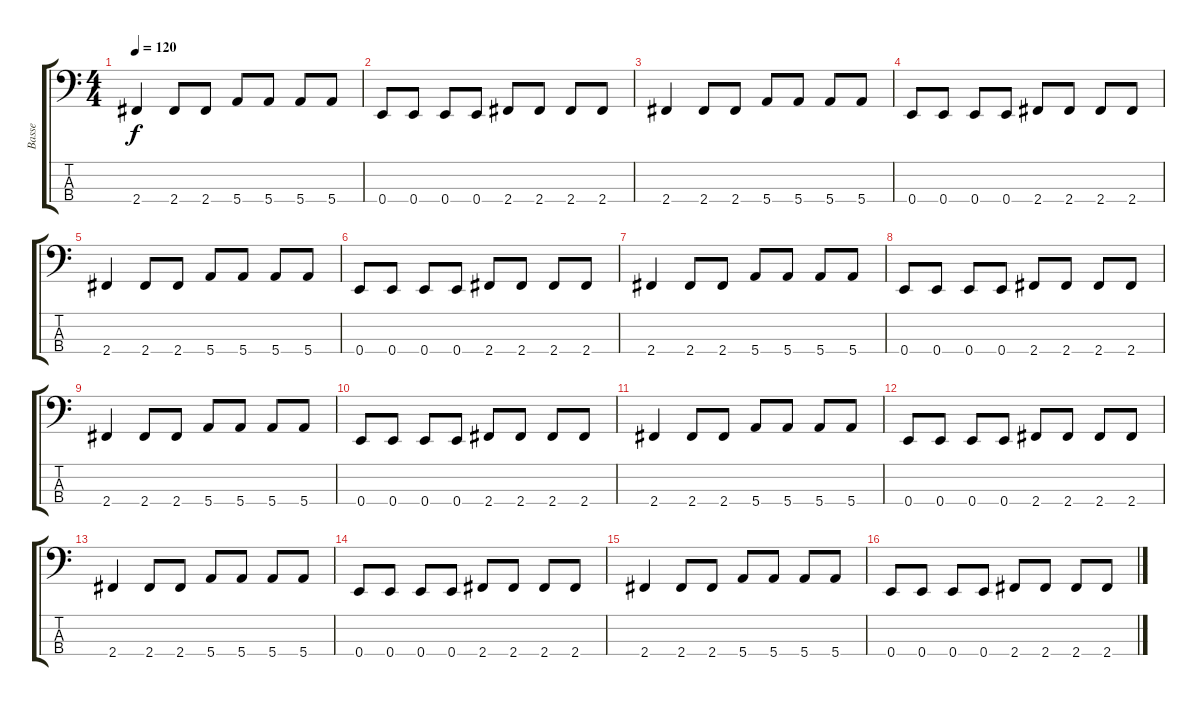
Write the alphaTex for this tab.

\track ("Basse" "Basse") {instrument electricbasspick}
\staff {score tabs}
\tuning (G2 D2 A1 E1) {hide}
\ts (4 4)
\tempo 120
\clef f4
\ks c
2.4.4{dy f} 2.4.8 2.4.8 5.4.8 5.4.8 5.4.8 5.4.8 |
0.4.8 0.4.8 0.4.8 0.4.8 2.4.8 2.4.8 2.4.8 2.4.8 |
2.4.4 2.4.8 2.4.8 5.4.8 5.4.8 5.4.8 5.4.8 |
0.4.8 0.4.8 0.4.8 0.4.8 2.4.8 2.4.8 2.4.8 2.4.8 |
2.4.4 2.4.8 2.4.8 5.4.8 5.4.8 5.4.8 5.4.8 |
0.4.8 0.4.8 0.4.8 0.4.8 2.4.8 2.4.8 2.4.8 2.4.8 |
2.4.4 2.4.8 2.4.8 5.4.8 5.4.8 5.4.8 5.4.8 |
0.4.8 0.4.8 0.4.8 0.4.8 2.4.8 2.4.8 2.4.8 2.4.8 |
2.4.4 2.4.8 2.4.8 5.4.8 5.4.8 5.4.8 5.4.8 |
0.4.8 0.4.8 0.4.8 0.4.8 2.4.8 2.4.8 2.4.8 2.4.8 |
2.4.4 2.4.8 2.4.8 5.4.8 5.4.8 5.4.8 5.4.8 |
0.4.8 0.4.8 0.4.8 0.4.8 2.4.8 2.4.8 2.4.8 2.4.8 |
2.4.4 2.4.8 2.4.8 5.4.8 5.4.8 5.4.8 5.4.8 |
0.4.8 0.4.8 0.4.8 0.4.8 2.4.8 2.4.8 2.4.8 2.4.8 |
2.4.4 2.4.8 2.4.8 5.4.8 5.4.8 5.4.8 5.4.8 |
0.4.8 0.4.8 0.4.8 0.4.8 2.4.8 2.4.8 2.4.8 2.4.8
